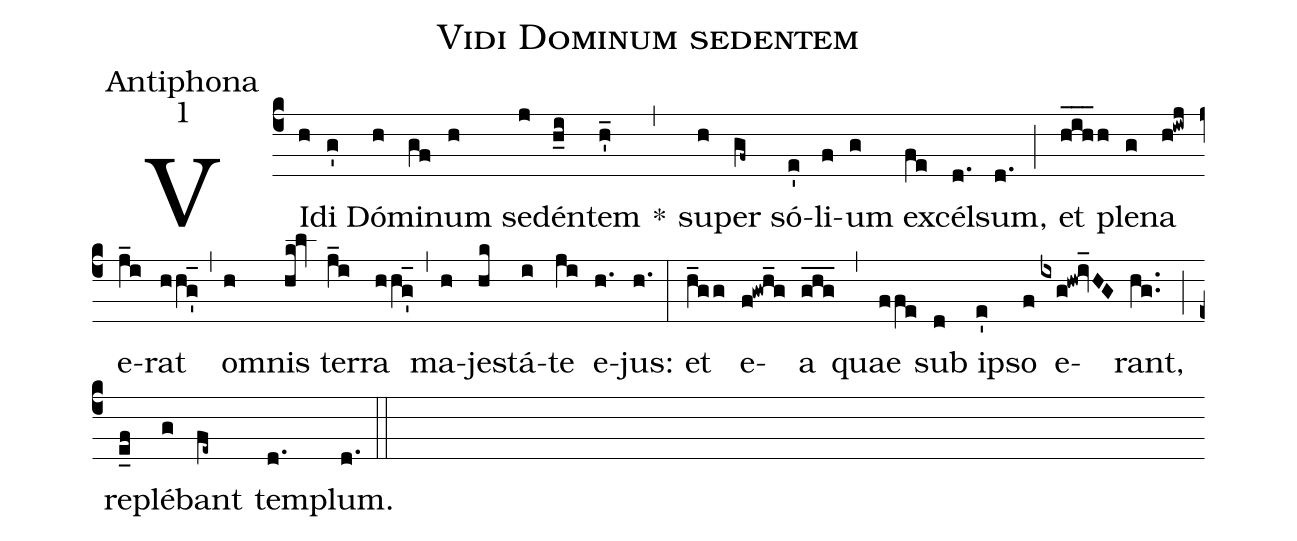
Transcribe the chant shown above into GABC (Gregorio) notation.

name:Vidi Dominum sedentem;
office-part:Antiphona;
mode:1;
%%
(c4) VI(h)di(g') Dó(h)mi(gf)num(h) se(j)dén(h_i)tem(h'_) *(,) su(h)per(gf~) só(e')li(f)um(g) ex(fe)cél(d.)sum,(d.) (;) et(hih___h) ple(g)na(h!iwj) e(j_i)rat(hhg'_1) (,) o(h)mnis(hk!lv) ter(j_i)ra(hhg'_1) (,) ma(h)je(hk)stá(i)te(ji) e(h.)jus:(h.) (:) et(h_gg) e(f!gwh_g)a(ghg___) (,) quae(ffe) sub(d) i(e')pso(f) e(ixg!hw!iv_HG)rant,(hg..) (;) re(e_f)plé(g)bant(fe~) tem(d.)plum.(d.) (::)
